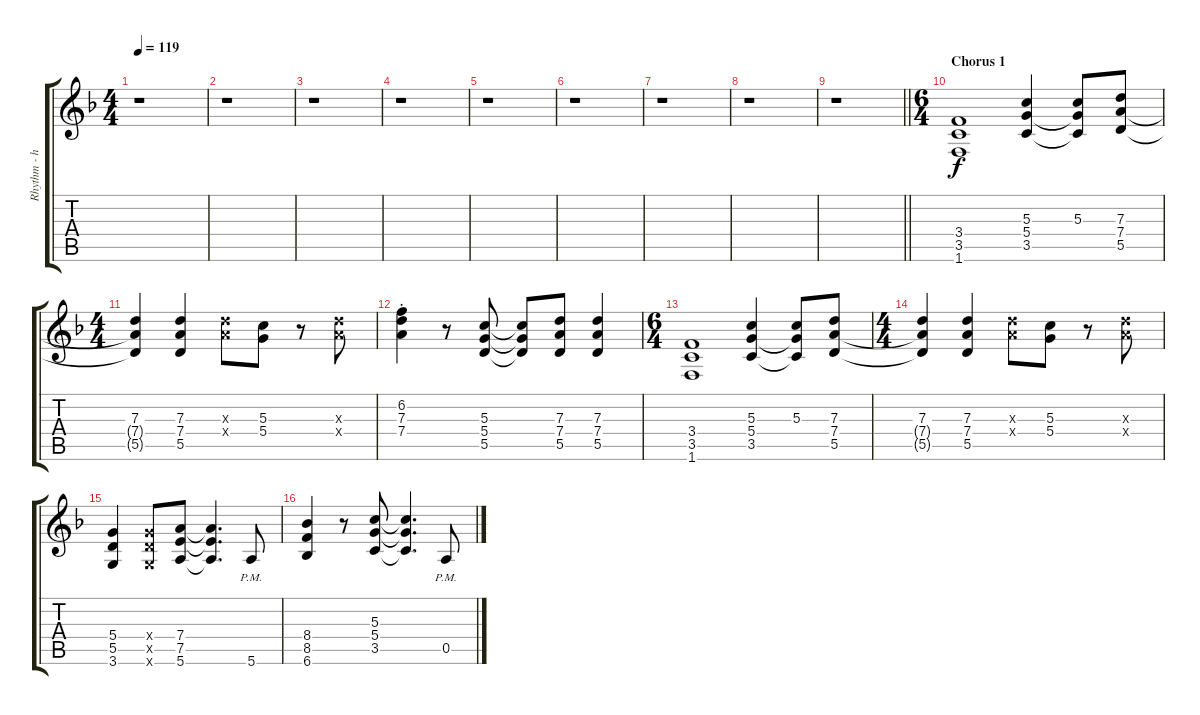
\track ("Rhythm - heavy - left" "Rhythm - h") {instrument distortionguitar}
\staff {score tabs}
\tuning (E4 B3 G3 D3 A2 E2) {hide}
\ts (4 4)
\tempo 119
\clef g2
\ks f
r.1{dy f} |
r.1 |
r.1 |
r.1 |
r.1 |
r.1 |
r.1 |
r.1 |
\barLineRight lightlight
r.1 |
\ts (6 4)
\section ("" "Chorus 1")
(3.4 3.5 1.6).1 (5.3 5.4 3.5).4 (5.3 5.4{t} 3.5{t}).8 (7.3 7.4 5.5).8 |
\ts (4 4)
(7.3 7.4{t} 5.5{t}).4 (7.3 7.4 5.5).4 (7.3{x} 7.4{x}).8 (5.3 5.4).8 r.8 (7.3{x} 7.4{x}).8 |
(6.2{st} 7.3{st} 7.4{st}).4 r.8 (5.3 5.4 5.5).8 (5.3{t} 5.4{t} 5.5{t}).8 (7.3 7.4 5.5).8 (7.3 7.4 5.5).4 |
\ts (6 4)
(3.4 3.5 1.6).1 (5.3 5.4 3.5).4 (5.3 5.4{t} 3.5{t}).8 (7.3 7.4 5.5).8 |
\ts (4 4)
(7.3 7.4{t} 5.5{t}).4 (7.3 7.4 5.5).4 (7.3{x} 7.4{x}).8 (5.3 5.4).8 r.8 (7.3{x} 7.4{x}).8 |
(5.4 5.5 3.6).4 (5.4{x} 5.5{x} 3.6{x}).8 (7.4 7.5 5.6).8 (7.4{t} 7.5{t} 5.6{t}).4{d} 5.6{pm}.8 |
(8.4 8.5 6.6).4 r.8 (5.3 5.4 3.5).8 (5.3{t} 5.4{t} 3.5{t}).4{d} 0.5{pm}.8
